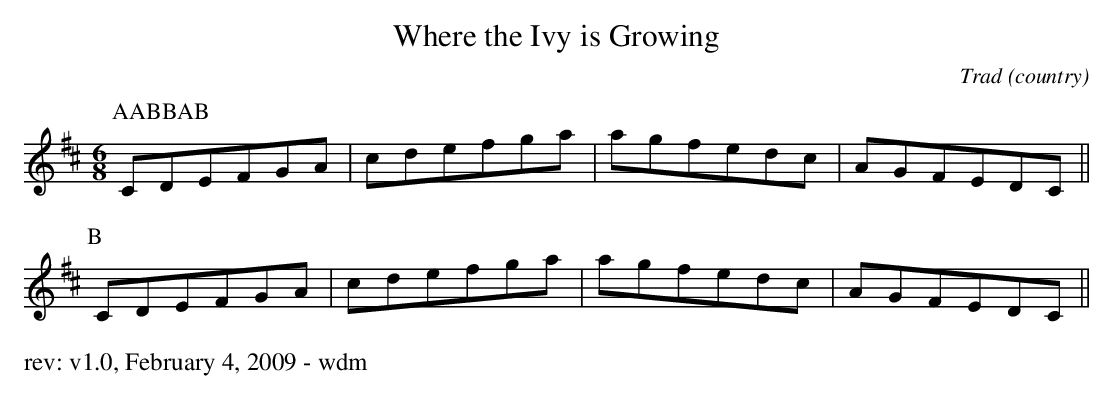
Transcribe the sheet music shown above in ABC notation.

X:1
T: Where the Ivy is Growing
O: Trad (country)
M: 6/8
K: Dmaj
P: AABBAB
P:A
CDEFGA|cdefga|agfedc|AGFEDC||
P:B
CDEFGA|cdefga|agfedc|AGFEDC||
